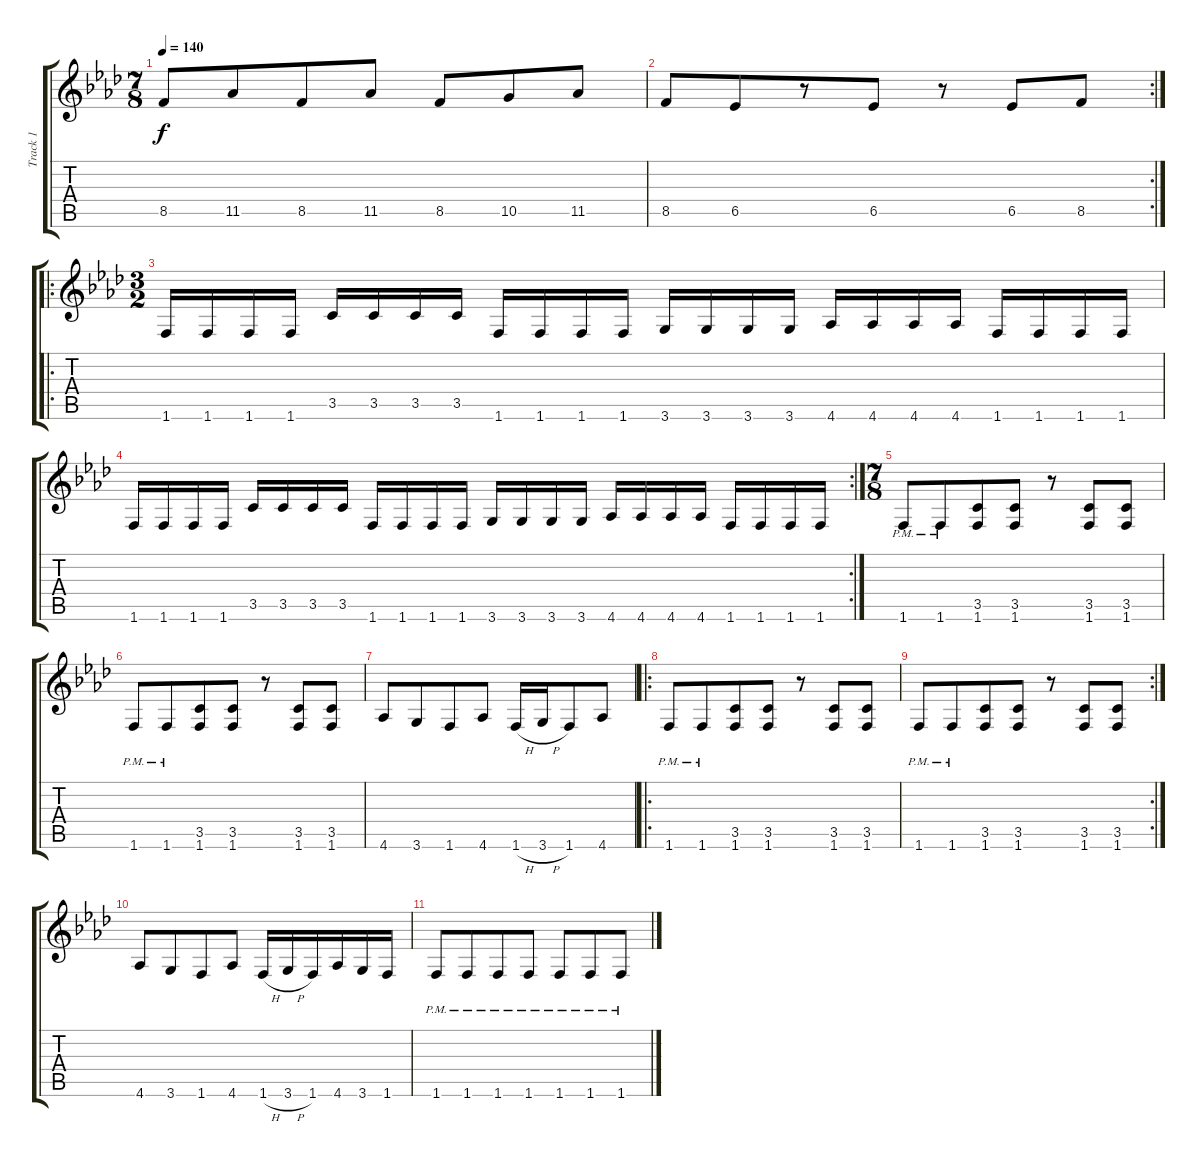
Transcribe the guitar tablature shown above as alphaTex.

\track ("Track 1" "Track 1") {instrument distortionguitar}
\staff {score tabs}
\tuning (E4 B3 G3 D3 A2 E2) {hide}
\ts (7 8)
\tempo 140
\clef g2
\ks fminor
8.5.8{dy f} 11.5.8 8.5.8 11.5.8 8.5.8 10.5.8 11.5.8 |
\rc 2
8.5.8 6.5.8 r.8 6.5.8 r.8 6.5.8 8.5.8 |
\ro
\ts (3 2)
1.6.16 1.6.16 1.6.16 1.6.16 3.5.16 3.5.16 3.5.16 3.5.16 1.6.16 1.6.16 1.6.16 1.6.16 3.6.16 3.6.16 3.6.16 3.6.16 4.6.16 4.6.16 4.6.16 4.6.16 1.6.16 1.6.16 1.6.16 1.6.16 |
\rc 2
1.6.16 1.6.16 1.6.16 1.6.16 3.5.16 3.5.16 3.5.16 3.5.16 1.6.16 1.6.16 1.6.16 1.6.16 3.6.16 3.6.16 3.6.16 3.6.16 4.6.16 4.6.16 4.6.16 4.6.16 1.6.16 1.6.16 1.6.16 1.6.16 |
\ts (7 8)
1.6{pm}.8 1.6{pm}.8 (3.5 1.6).8 (3.5 1.6).8 r.8 (3.5 1.6).8 (3.5 1.6).8 |
1.6{pm}.8 1.6{pm}.8 (3.5 1.6).8 (3.5 1.6).8 r.8 (3.5 1.6).8 (3.5 1.6).8 |
4.6.8 3.6.8 1.6.8 4.6.8 1.6{h}.16 3.6{h}.16 1.6.8 4.6.8 |
\ro
1.6{pm}.8 1.6{pm}.8 (3.5 1.6).8 (3.5 1.6).8 r.8 (3.5 1.6).8 (3.5 1.6).8 |
\rc 2
1.6{pm}.8 1.6{pm}.8 (3.5 1.6).8 (3.5 1.6).8 r.8 (3.5 1.6).8 (3.5 1.6).8 |
4.6.8 3.6.8 1.6.8 4.6.8 1.6{h}.16 3.6{h}.16 1.6.16 4.6.16 3.6.16 1.6.16 |
1.6{pm}.8 1.6{pm}.8 1.6{pm}.8 1.6{pm}.8 1.6{pm}.8 1.6{pm}.8 1.6{pm}.8
